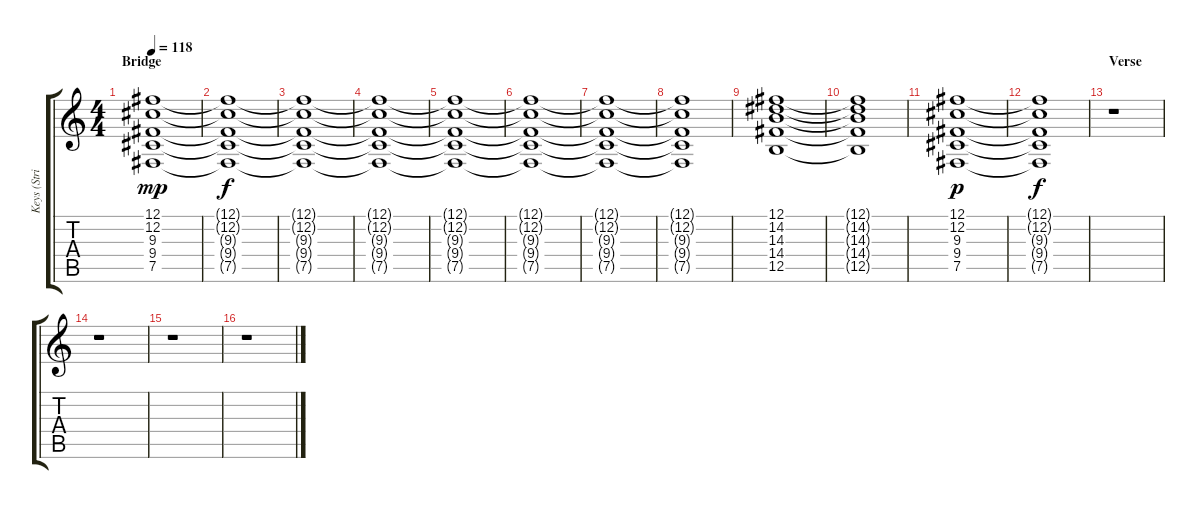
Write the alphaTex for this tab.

\track ("Keys (Strings)" "Keys (Stri") {instrument synthstrings2}
\staff {score tabs}
\tuning (Gb4 Db4 A3 E3 B2 Gb2) {hide}
\ts (4 4)
\section ("" "Bridge")
\tempo 118
\clef g2
\ks c
(12.1 12.2 9.3 9.4 7.5).1{dy mp volume 9} |
(12.1{t} 12.2{t} 9.3{t} 9.4{t} 7.5{t}).1{dy f} |
(12.1{t} 12.2{t} 9.3{t} 9.4{t} 7.5{t}).1 |
(12.1{t} 12.2{t} 9.3{t} 9.4{t} 7.5{t}).1 |
(12.1{t} 12.2{t} 9.3{t} 9.4{t} 7.5{t}).1 |
(12.1{t} 12.2{t} 9.3{t} 9.4{t} 7.5{t}).1 |
(12.1{t} 12.2{t} 9.3{t} 9.4{t} 7.5{t}).1 |
(12.1{t} 12.2{t} 9.3{t} 9.4{t} 7.5{t}).1 |
(12.1 14.2 14.3 14.4 12.5).1 |
(12.1{t} 14.2{t} 14.3{t} 14.4{t} 12.5{t}).1 |
(12.1 12.2 9.3 9.4 7.5).1{dy p} |
(12.1{t} 12.2{t} 9.3{t} 9.4{t} 7.5{t}).1{dy f} |
\section ("" "Verse")
r.1 |
r.1 |
r.1 |
r.1
